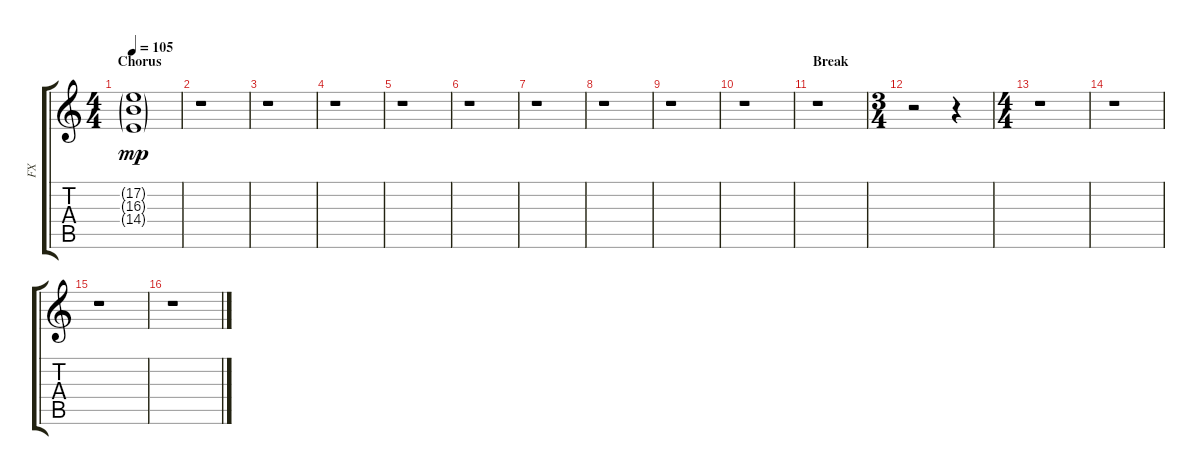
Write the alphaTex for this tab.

\track ("FX" "FX") {instrument celesta}
\staff {score tabs}
\tuning (E4 B3 G3 D3 A2 E2) {hide}
\ts (4 4)
\section ("" "Chorus")
\tempo 105
\clef g2
\ks c
(17.2{g} 16.3{g} 14.4{g}).1{dy mp instrument clarinet} |
r.1 |
r.1 |
r.1 |
r.1 |
r.1 |
r.1 |
r.1 |
r.1 |
r.1 |
\section ("" "Break")
r.1 |
\ts (3 4)
r.2 r.4 |
\ts (4 4)
r.1 |
r.1 |
r.1 |
r.1
